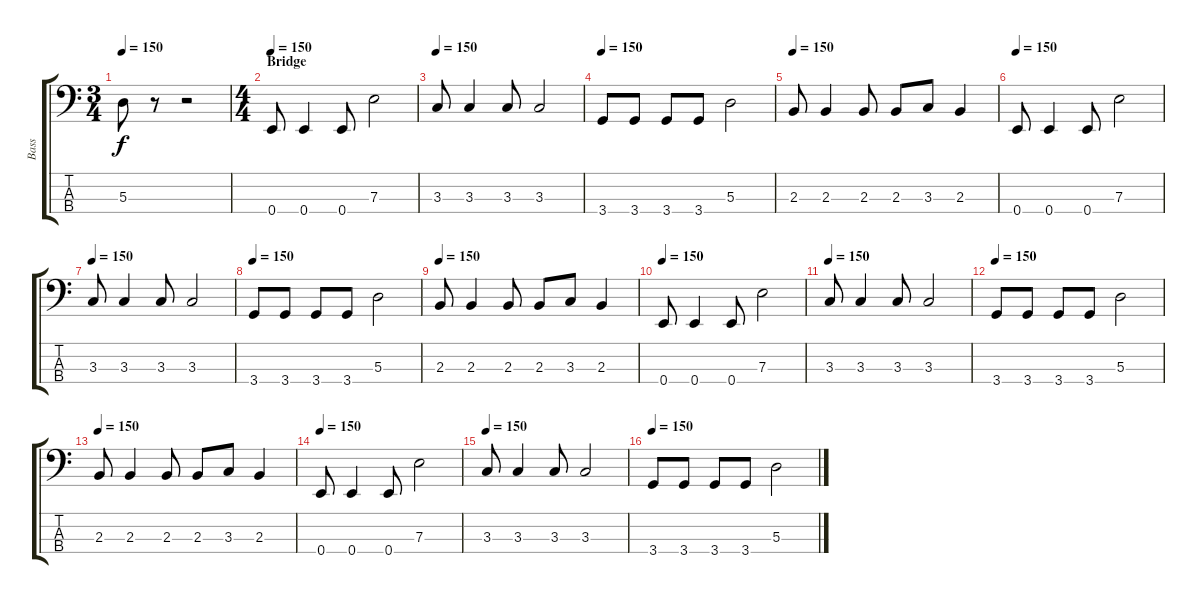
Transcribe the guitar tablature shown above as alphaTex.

\track ("Bass" "Bass") {instrument electricbasspick}
\staff {score tabs}
\tuning (G2 D2 A1 E1) {hide}
\ts (3 4)
\tempo 150
\clef f4
\ks c
5.3.8{dy f} r.8 r.2 |
\ts (4 4)
\section ("" "Bridge")
\tempo 150
0.4.8 0.4.4 0.4.8 7.3.2 |
\tempo 150
3.3.8 3.3.4 3.3.8 3.3.2 |
\tempo 150
3.4.8 3.4.8 3.4.8 3.4.8 5.3.2 |
\tempo 150
2.3.8 2.3.4 2.3.8 2.3.8 3.3.8 2.3.4 |
\tempo 150
0.4.8 0.4.4 0.4.8 7.3.2 |
\tempo 150
3.3.8 3.3.4 3.3.8 3.3.2 |
\tempo 150
3.4.8 3.4.8 3.4.8 3.4.8 5.3.2 |
\tempo 150
2.3.8 2.3.4 2.3.8 2.3.8 3.3.8 2.3.4 |
\tempo 150
0.4.8 0.4.4 0.4.8 7.3.2 |
\tempo 150
3.3.8 3.3.4 3.3.8 3.3.2 |
\tempo 150
3.4.8 3.4.8 3.4.8 3.4.8 5.3.2 |
\tempo 150
2.3.8 2.3.4 2.3.8 2.3.8 3.3.8 2.3.4 |
\tempo 150
0.4.8 0.4.4 0.4.8 7.3.2 |
\tempo 150
3.3.8 3.3.4 3.3.8 3.3.2 |
\tempo 150
3.4.8 3.4.8 3.4.8 3.4.8 5.3.2
